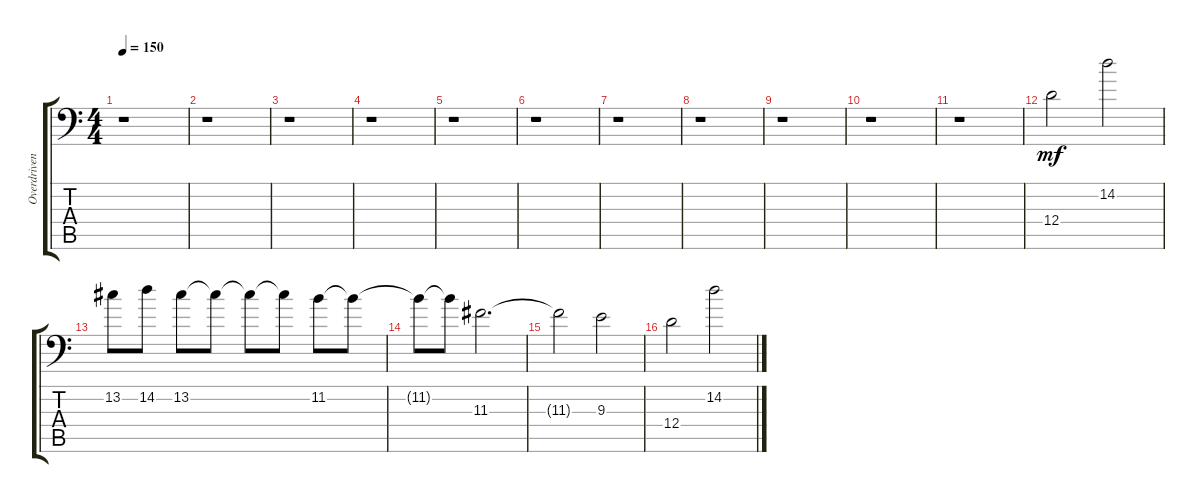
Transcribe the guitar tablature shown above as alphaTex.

\track ("Overdriven Guitar" "Overdriven") {instrument overdrivenguitar}
\staff {score tabs}
\tuning (E3 C3 G2 D2 A1 D1) {hide}
\ts (4 4)
\tempo 150
\clef f4
\ks c
r.1{dy mf} |
r.1 |
r.1 |
r.1 |
r.1 |
r.1 |
r.1 |
r.1 |
r.1 |
r.1 |
r.1 |
12.4.2 14.2.2 |
13.2.8 14.2.8 13.2.8 13.2{t}.8 13.2{t}.8 13.2{t}.8 11.2.8 11.2{t}.8 |
11.2{t}.8 11.2{t}.8 11.3.2{d} |
11.3{t}.2 9.3.2 |
12.4.2 14.2.2
